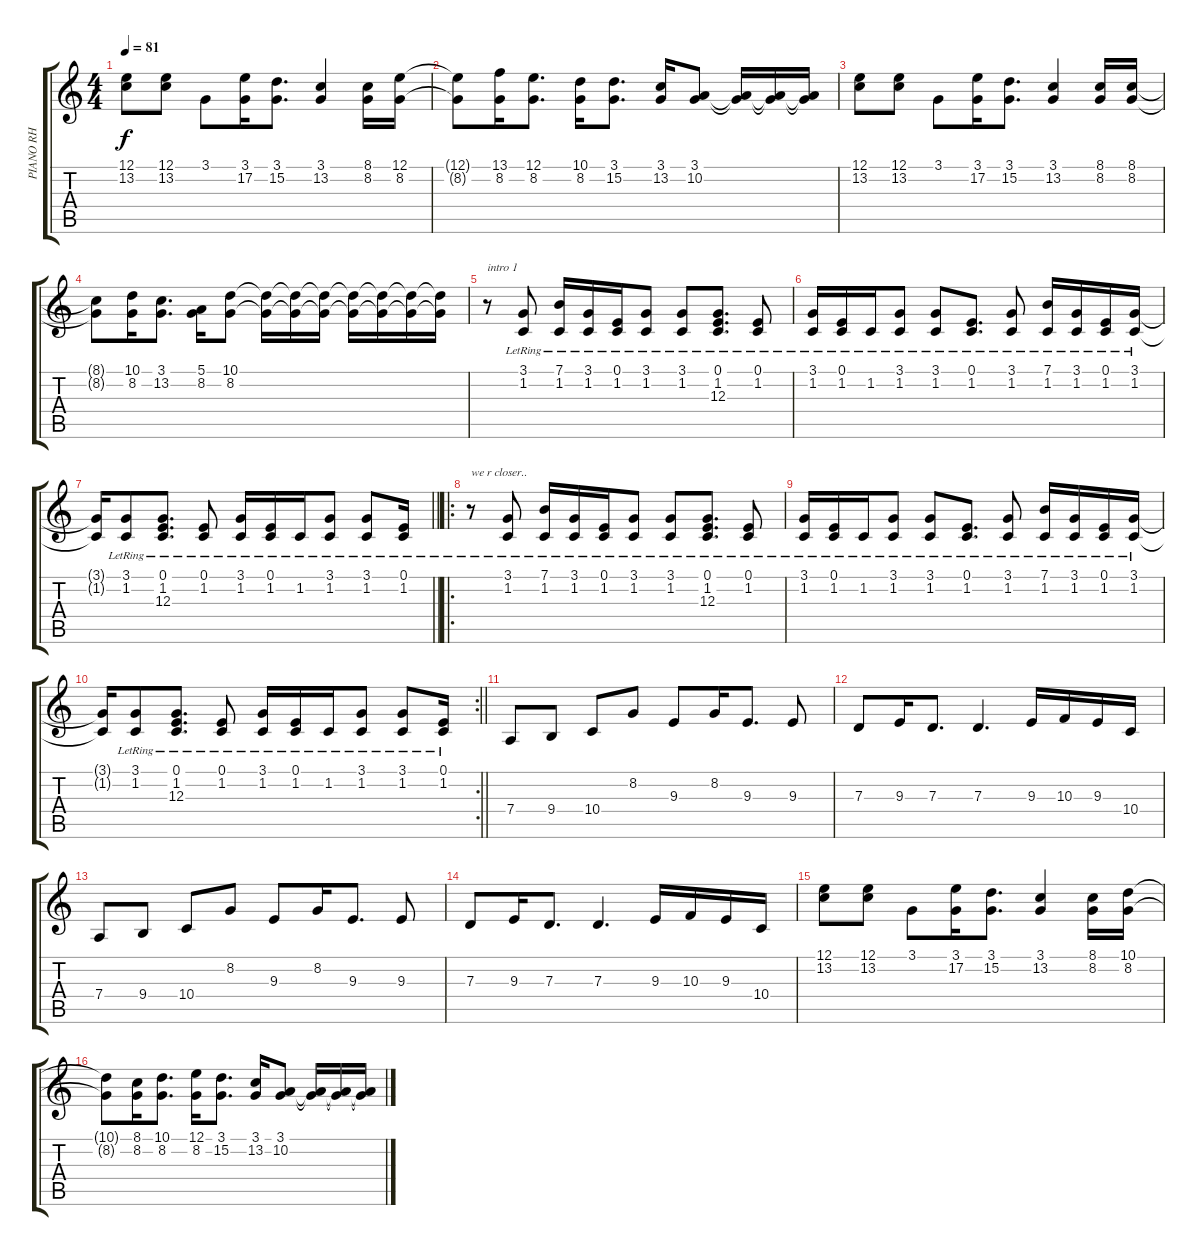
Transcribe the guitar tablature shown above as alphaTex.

\track ("PIANO RH" "PIANO RH") {instrument acousticgrandpiano}
\staff {score tabs}
\tuning (E4 B3 G3 D3 A2 E2) {hide}
\ts (4 4)
\tempo 81
\clef g2
\ks c
(12.1 13.2).8{dy f} (12.1 13.2).8 3.1.8 (3.1 17.2).16 (3.1 15.2).8{d} (3.1 13.2).4 (8.1 8.2).16 (12.1 8.2).16 |
(12.1{t} 8.2{t}).8 (13.1 8.2).16 (12.1 8.2).8{d} (10.1 8.2).16 (3.1 15.2).8{d} (3.1 13.2).16 (3.1 10.2).8 (3.1{t} 10.2{t}).16 (3.1{t} 10.2{t}).16 (3.1{t} 10.2{t}).16 |
(12.1 13.2).8 (12.1 13.2).8 3.1.8 (3.1 17.2).16 (3.1 15.2).8{d} (3.1 13.2).4 (8.1 8.2).16 (8.1 8.2).16 |
(8.1{t} 8.2{t}).8 (10.1 8.2).16 (3.1 13.2).8{d} (5.1 8.2).16 (10.1 8.2).8 (10.1{t} 8.2{t}).16 (10.1{t} 8.2{t}).16 (10.1{t} 8.2{t}).16 (10.1{t} 8.2{t}).16 (10.1{t} 8.2{t}).16 (10.1{t} 8.2{t}).16 (10.1{t} 8.2{t}).16 |
r.8{txt "intro 1"} (3.1{lr} 1.2{lr}).8 (7.1{lr} 1.2{lr}).16 (3.1{lr} 1.2{lr}).16 (0.1{lr} 1.2{lr}).16 (3.1{lr} 1.2{lr}).8 (3.1{lr} 1.2{lr}).8 (0.1{lr} 1.2{lr} 12.3).8{d} (0.1{lr} 1.2{lr}).8 |
(3.1{lr} 1.2{lr}).16 (0.1{lr} 1.2{lr}).16 1.2{lr}.16 (3.1{lr} 1.2{lr}).8 (3.1{lr} 1.2{lr}).8 (0.1{lr} 1.2{lr}).8{d} (3.1{lr} 1.2{lr}).8 (7.1{lr} 1.2{lr}).16 (3.1{lr} 1.2{lr}).16 (0.1{lr} 1.2{lr}).16 (3.1{lr} 1.2{lr}).16 |
\barLineRight lightlight
(3.1{t} 1.2{t}).16 (3.1{lr} 1.2{lr}).8 (0.1{lr} 1.2{lr} 12.3).8{d} (0.1{lr} 1.2{lr}).8 (3.1{lr} 1.2{lr}).16 (0.1{lr} 1.2{lr}).16 1.2{lr}.16 (3.1{lr} 1.2{lr}).8 (3.1{lr} 1.2{lr}).8 (0.1{lr} 1.2{lr}).16 |
\ro
r.8{txt "we r closer.."} (3.1{lr} 1.2{lr}).8 (7.1{lr} 1.2{lr}).16 (3.1{lr} 1.2{lr}).16 (0.1{lr} 1.2{lr}).16 (3.1{lr} 1.2{lr}).8 (3.1{lr} 1.2{lr}).8 (0.1{lr} 1.2{lr} 12.3).8{d} (0.1{lr} 1.2{lr}).8 |
(3.1{lr} 1.2{lr}).16 (0.1{lr} 1.2{lr}).16 1.2{lr}.16 (3.1{lr} 1.2{lr}).8 (3.1{lr} 1.2{lr}).8 (0.1{lr} 1.2{lr}).8{d} (3.1{lr} 1.2{lr}).8 (7.1{lr} 1.2{lr}).16 (3.1{lr} 1.2{lr}).16 (0.1{lr} 1.2{lr}).16 (3.1{lr} 1.2{lr}).16 |
\rc 2
\barLineRight lightlight
(3.1{t} 1.2{t}).16 (3.1{lr} 1.2{lr}).8 (0.1{lr} 1.2{lr} 12.3).8{d} (0.1{lr} 1.2{lr}).8 (3.1{lr} 1.2{lr}).16 (0.1{lr} 1.2{lr}).16 1.2{lr}.16 (3.1{lr} 1.2{lr}).8 (3.1{lr} 1.2{lr}).8 (0.1{lr} 1.2{lr}).16 |
7.4.8 9.4.8 10.4.8 8.2.8 9.3.8 8.2.16 9.3.8{d} 9.3.8 |
7.3.8 9.3.16 7.3.8{d} 7.3.4{d} 9.3.16 10.3.16 9.3.16 10.4.16 |
7.4.8 9.4.8 10.4.8 8.2.8 9.3.8 8.2.16 9.3.8{d} 9.3.8 |
7.3.8 9.3.16 7.3.8{d} 7.3.4{d} 9.3.16 10.3.16 9.3.16 10.4.16 |
(12.1 13.2).8 (12.1 13.2).8 3.1.8 (3.1 17.2).16 (3.1 15.2).8{d} (3.1 13.2).4 (8.1 8.2).16 (10.1 8.2).16 |
(10.1{t} 8.2{t}).8 (8.1 8.2).16 (10.1 8.2).8{d} (12.1 8.2).16 (3.1 15.2).8{d} (3.1 13.2).16 (3.1 10.2).8 (3.1{t} 10.2{t}).16 (3.1{t} 10.2{t}).16 (3.1{t} 10.2{t}).16
